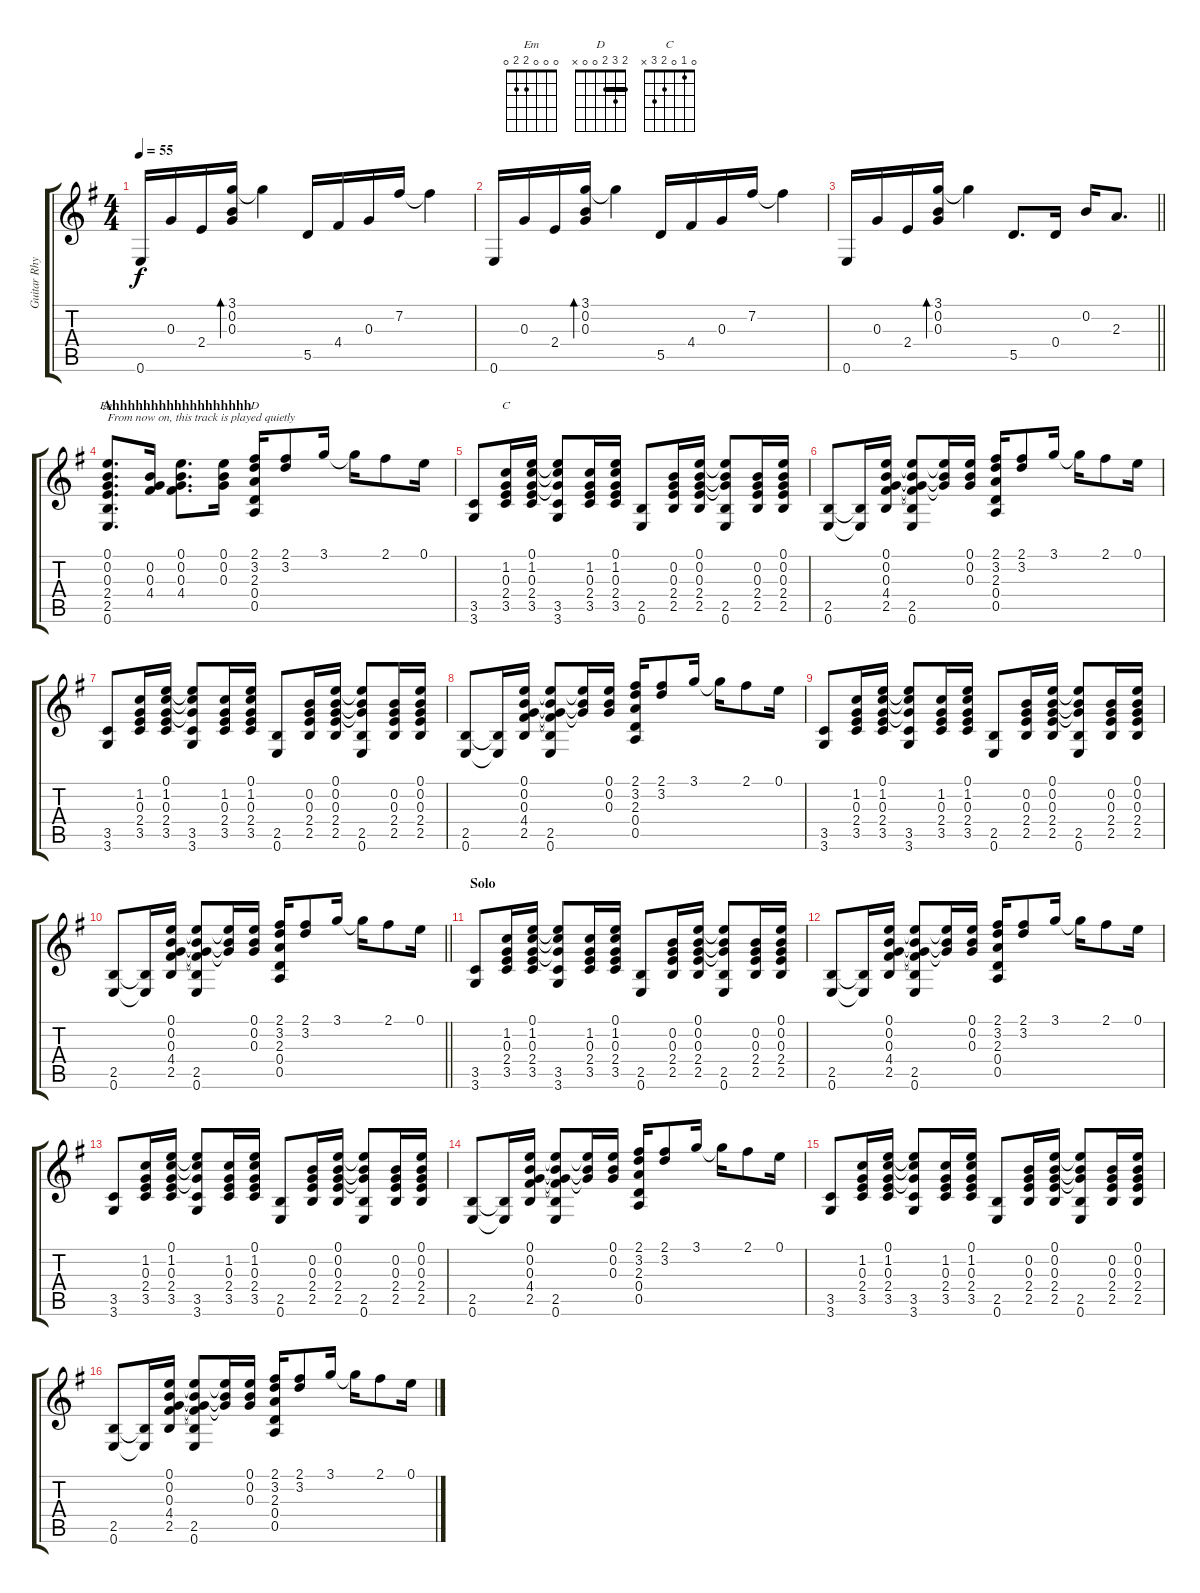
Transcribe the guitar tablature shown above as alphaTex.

\track ("Guitar Rhythm" "Guitar Rhy") {instrument acousticguitarsteel}
\staff {score tabs}
\tuning (E4 B3 G3 D3 A2 E2) {hide}
\chord ("Em" 0 0 0 2 2 0)
\chord ("D" 2 3 2 0 0 x) {barre 2}
\chord ("C" 0 1 0 2 3 x)
\ts (4 4)
\tempo 55
\clef g2
\ks eminor
0.6.16{dy f} 0.3.16 2.4.16 (3.1 0.2 0.3).16{bd 480} 3.1{t}.4 5.5.16 4.4.16 0.3.16 7.2.16 7.2{t}.4 |
0.6.16 0.3.16 2.4.16 (3.1 0.2 0.3).16{bd 480} 3.1{t}.4 5.5.16 4.4.16 0.3.16 7.2.16 7.2{t}.4 |
\barLineRight lightlight
0.6.16 0.3.16 2.4.16 (3.1 0.2 0.3).16{bd 480} 3.1{t}.4 5.5.8{d} 0.4.16 0.2.16 2.3.8{d} |
\section ("" "Ahhhhhhhhhhhhhhhhhh")
(0.1 0.2 0.3 2.4 2.5 0.6).8{d ch "Em" txt "From now on, this track is played quietly"} (0.2 0.3 4.4).16 (0.1 0.2 0.3 4.4).8{d} (0.1 0.2 0.3).16 (2.1 3.2 2.3 0.4 0.5).16{ch "D"} (2.1 3.2).8 3.1.16 3.1{t}.16 2.1.8 0.1.16 |
(3.5 3.6).8 (1.2 0.3 2.4 3.5).16{ch "C"} (0.1 1.2 0.3 2.4 3.5).16 (0.1{t} 1.2{t} 0.3{t} 3.5 3.6).8 (1.2 0.3 2.4 3.5).16 (0.1 1.2 0.3 2.4 3.5).16 (2.5 0.6).8 (0.2 0.3 2.4 2.5).16 (0.1 0.2 0.3 2.4 2.5).16 (0.1{t} 0.2{t} 0.3{t} 2.5 0.6).8 (0.2 0.3 2.4 2.5).16 (0.1 0.2 0.3 2.4 2.5).16 |
(2.5 0.6).8 (2.5{t} 0.6{t}).16 (0.1 0.2 0.3 4.4 2.5).16 (0.1{t} 0.2{t} 0.3{t} 4.4{t} 2.5 0.6).8 (0.1{t} 0.2{t} 0.3{t}).16 (0.1 0.2 0.3).16 (2.1 3.2 2.3 0.4 0.5).16 (2.1 3.2).8 3.1.16 3.1{t}.16 2.1.8 0.1.16 |
(3.5 3.6).8 (1.2 0.3 2.4 3.5).16 (0.1 1.2 0.3 2.4 3.5).16 (0.1{t} 1.2{t} 0.3{t} 3.5 3.6).8 (1.2 0.3 2.4 3.5).16 (0.1 1.2 0.3 2.4 3.5).16 (2.5 0.6).8 (0.2 0.3 2.4 2.5).16 (0.1 0.2 0.3 2.4 2.5).16 (0.1{t} 0.2{t} 0.3{t} 2.5 0.6).8 (0.2 0.3 2.4 2.5).16 (0.1 0.2 0.3 2.4 2.5).16 |
(2.5 0.6).8 (2.5{t} 0.6{t}).16 (0.1 0.2 0.3 4.4 2.5).16 (0.1{t} 0.2{t} 0.3{t} 4.4{t} 2.5 0.6).8 (0.1{t} 0.2{t} 0.3{t}).16 (0.1 0.2 0.3).16 (2.1 3.2 2.3 0.4 0.5).16 (2.1 3.2).8 3.1.16 3.1{t}.16 2.1.8 0.1.16 |
(3.5 3.6).8 (1.2 0.3 2.4 3.5).16 (0.1 1.2 0.3 2.4 3.5).16 (0.1{t} 1.2{t} 0.3{t} 3.5 3.6).8 (1.2 0.3 2.4 3.5).16 (0.1 1.2 0.3 2.4 3.5).16 (2.5 0.6).8 (0.2 0.3 2.4 2.5).16 (0.1 0.2 0.3 2.4 2.5).16 (0.1{t} 0.2{t} 0.3{t} 2.5 0.6).8 (0.2 0.3 2.4 2.5).16 (0.1 0.2 0.3 2.4 2.5).16 |
\barLineRight lightlight
(2.5 0.6).8 (2.5{t} 0.6{t}).16 (0.1 0.2 0.3 4.4 2.5).16 (0.1{t} 0.2{t} 0.3{t} 4.4{t} 2.5 0.6).8 (0.1{t} 0.2{t} 0.3{t}).16 (0.1 0.2 0.3).16 (2.1 3.2 2.3 0.4 0.5).16 (2.1 3.2).8 3.1.16 3.1{t}.16 2.1.8 0.1.16 |
\section ("" "Solo")
(3.5 3.6).8 (1.2 0.3 2.4 3.5).16 (0.1 1.2 0.3 2.4 3.5).16 (0.1{t} 1.2{t} 0.3{t} 3.5 3.6).8 (1.2 0.3 2.4 3.5).16 (0.1 1.2 0.3 2.4 3.5).16 (2.5 0.6).8 (0.2 0.3 2.4 2.5).16 (0.1 0.2 0.3 2.4 2.5).16 (0.1{t} 0.2{t} 0.3{t} 2.5 0.6).8 (0.2 0.3 2.4 2.5).16 (0.1 0.2 0.3 2.4 2.5).16 |
(2.5 0.6).8 (2.5{t} 0.6{t}).16 (0.1 0.2 0.3 4.4 2.5).16 (0.1{t} 0.2{t} 0.3{t} 4.4{t} 2.5 0.6).8 (0.1{t} 0.2{t} 0.3{t}).16 (0.1 0.2 0.3).16 (2.1 3.2 2.3 0.4 0.5).16 (2.1 3.2).8 3.1.16 3.1{t}.16 2.1.8 0.1.16 |
(3.5 3.6).8 (1.2 0.3 2.4 3.5).16 (0.1 1.2 0.3 2.4 3.5).16 (0.1{t} 1.2{t} 0.3{t} 3.5 3.6).8 (1.2 0.3 2.4 3.5).16 (0.1 1.2 0.3 2.4 3.5).16 (2.5 0.6).8 (0.2 0.3 2.4 2.5).16 (0.1 0.2 0.3 2.4 2.5).16 (0.1{t} 0.2{t} 0.3{t} 2.5 0.6).8 (0.2 0.3 2.4 2.5).16 (0.1 0.2 0.3 2.4 2.5).16 |
(2.5 0.6).8 (2.5{t} 0.6{t}).16 (0.1 0.2 0.3 4.4 2.5).16 (0.1{t} 0.2{t} 0.3{t} 4.4{t} 2.5 0.6).8 (0.1{t} 0.2{t} 0.3{t}).16 (0.1 0.2 0.3).16 (2.1 3.2 2.3 0.4 0.5).16 (2.1 3.2).8 3.1.16 3.1{t}.16 2.1.8 0.1.16 |
(3.5 3.6).8 (1.2 0.3 2.4 3.5).16 (0.1 1.2 0.3 2.4 3.5).16 (0.1{t} 1.2{t} 0.3{t} 3.5 3.6).8 (1.2 0.3 2.4 3.5).16 (0.1 1.2 0.3 2.4 3.5).16 (2.5 0.6).8 (0.2 0.3 2.4 2.5).16 (0.1 0.2 0.3 2.4 2.5).16 (0.1{t} 0.2{t} 0.3{t} 2.5 0.6).8 (0.2 0.3 2.4 2.5).16 (0.1 0.2 0.3 2.4 2.5).16 |
(2.5 0.6).8 (2.5{t} 0.6{t}).16 (0.1 0.2 0.3 4.4 2.5).16 (0.1{t} 0.2{t} 0.3{t} 4.4{t} 2.5 0.6).8 (0.1{t} 0.2{t} 0.3{t}).16 (0.1 0.2 0.3).16 (2.1 3.2 2.3 0.4 0.5).16 (2.1 3.2).8 3.1.16 3.1{t}.16 2.1.8 0.1.16
